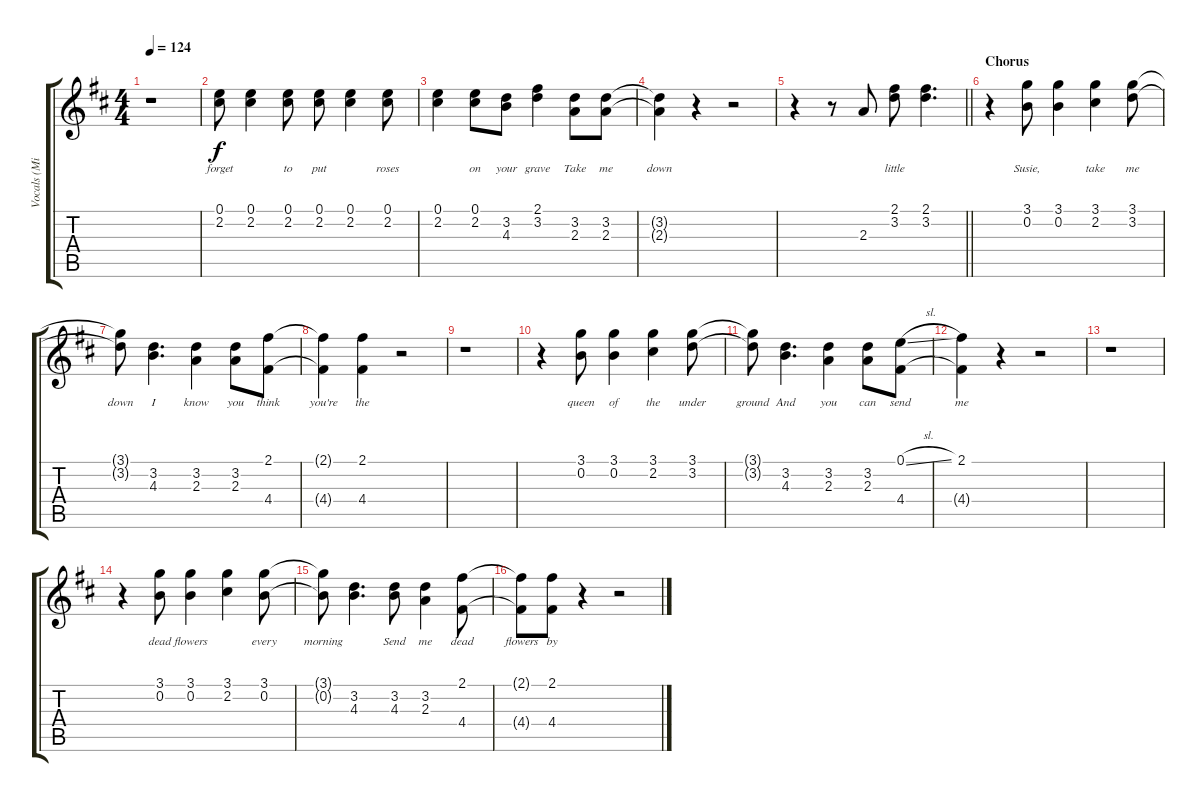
\track ("Vocals (Mick/Keith)" "Vocals (Mi") {instrument voiceoohs}
\staff {score tabs}
\tuning (E5 B4 G4 D4 A3 E3) {hide}
\ts (4 4)
\tempo 124
\clef g2
\ks d
r.1{dy f} |
(0.1 2.2).8{lyrics (0 "forget") lyrics (1 "") lyrics (2 "") lyrics (3 "") lyrics (4 "")} (0.1 2.2).4{lyrics (0 "") lyrics (1 "") lyrics (2 "") lyrics (3 "") lyrics (4 "")} (0.1 2.2).8{lyrics (0 "to") lyrics (1 "") lyrics (2 "") lyrics (3 "") lyrics (4 "")} (0.1 2.2).8{lyrics (0 "put") lyrics (1 "") lyrics (2 "") lyrics (3 "") lyrics (4 "")} (0.1 2.2).4{lyrics (0 "") lyrics (1 "") lyrics (2 "") lyrics (3 "") lyrics (4 "")} (0.1 2.2).8{lyrics (0 "roses") lyrics (1 "") lyrics (2 "") lyrics (3 "") lyrics (4 "")} |
(0.1 2.2).4{lyrics (0 "") lyrics (1 "") lyrics (2 "") lyrics (3 "") lyrics (4 "")} (0.1 2.2).8{lyrics (0 "on") lyrics (1 "") lyrics (2 "") lyrics (3 "") lyrics (4 "")} (3.2 4.3).8{lyrics (0 "your") lyrics (1 "") lyrics (2 "") lyrics (3 "") lyrics (4 "")} (2.1 3.2).4{lyrics (0 "grave") lyrics (1 "") lyrics (2 "") lyrics (3 "") lyrics (4 "")} (3.2 2.3).8{lyrics (0 "Take") lyrics (1 "") lyrics (2 "") lyrics (3 "") lyrics (4 "")} (3.2 2.3).8{lyrics (0 "me") lyrics (1 "") lyrics (2 "") lyrics (3 "") lyrics (4 "")} |
(3.2{t} 2.3{t}).4{lyrics (0 "down") lyrics (1 "") lyrics (2 "") lyrics (3 "") lyrics (4 "")} r.4 r.2 |
\barLineRight lightlight
r.4 r.8 2.3.8{lyrics (0 "") lyrics (1 "") lyrics (2 "") lyrics (3 "") lyrics (4 "")} (2.1 3.2).8{lyrics (0 "little") lyrics (1 "") lyrics (2 "") lyrics (3 "") lyrics (4 "")} (2.1 3.2).4{d lyrics (0 "") lyrics (1 "") lyrics (2 "") lyrics (3 "") lyrics (4 "")} |
\section ("" "Chorus")
r.4 (3.1 0.2).8{lyrics (0 "Susie,") lyrics (1 "") lyrics (2 "") lyrics (3 "") lyrics (4 "")} (3.1 0.2).4{lyrics (0 "") lyrics (1 "") lyrics (2 "") lyrics (3 "") lyrics (4 "")} (3.1 2.2).4{lyrics (0 "take") lyrics (1 "") lyrics (2 "") lyrics (3 "") lyrics (4 "")} (3.1 3.2).8{lyrics (0 "me") lyrics (1 "") lyrics (2 "") lyrics (3 "") lyrics (4 "")} |
(3.1{t} 3.2{t}).8{lyrics (0 "down") lyrics (1 "") lyrics (2 "") lyrics (3 "") lyrics (4 "")} (3.2 4.3).4{d lyrics (0 "I") lyrics (1 "") lyrics (2 "") lyrics (3 "") lyrics (4 "")} (3.2 2.3).4{lyrics (0 "know") lyrics (1 "") lyrics (2 "") lyrics (3 "") lyrics (4 "")} (3.2 2.3).8{lyrics (0 "you") lyrics (1 "") lyrics (2 "") lyrics (3 "") lyrics (4 "")} (2.1 4.4).8{lyrics (0 "think") lyrics (1 "") lyrics (2 "") lyrics (3 "") lyrics (4 "")} |
(2.1{t} 4.4{t}).4{lyrics (0 "you're") lyrics (1 "") lyrics (2 "") lyrics (3 "") lyrics (4 "")} (2.1 4.4).4{lyrics (0 "the") lyrics (1 "") lyrics (2 "") lyrics (3 "") lyrics (4 "")} r.2 |
r.1 |
r.4 (3.1 0.2).8{lyrics (0 "queen") lyrics (1 "") lyrics (2 "") lyrics (3 "") lyrics (4 "")} (3.1 0.2).4{lyrics (0 "of") lyrics (1 "") lyrics (2 "") lyrics (3 "") lyrics (4 "")} (3.1 2.2).4{lyrics (0 "the") lyrics (1 "") lyrics (2 "") lyrics (3 "") lyrics (4 "")} (3.1 3.2).8{lyrics (0 "under") lyrics (1 "") lyrics (2 "") lyrics (3 "") lyrics (4 "")} |
(3.1{t} 3.2{t}).8{lyrics (0 "ground") lyrics (1 "") lyrics (2 "") lyrics (3 "") lyrics (4 "")} (3.2 4.3).4{d lyrics (0 "And") lyrics (1 "") lyrics (2 "") lyrics (3 "") lyrics (4 "")} (3.2 2.3).4{lyrics (0 "you") lyrics (1 "") lyrics (2 "") lyrics (3 "") lyrics (4 "")} (3.2 2.3).8{lyrics (0 "can") lyrics (1 "") lyrics (2 "") lyrics (3 "") lyrics (4 "")} (0.1{sl} 4.4).8{lyrics (0 "send") lyrics (1 "") lyrics (2 "") lyrics (3 "") lyrics (4 "")} |
(2.1 4.4{t}).4{lyrics (0 "me") lyrics (1 "") lyrics (2 "") lyrics (3 "") lyrics (4 "")} r.4 r.2 |
r.1 |
r.4 (3.1 0.2).8{lyrics (0 "dead") lyrics (1 "") lyrics (2 "") lyrics (3 "") lyrics (4 "")} (3.1 0.2).4{lyrics (0 "flowers") lyrics (1 "") lyrics (2 "") lyrics (3 "") lyrics (4 "")} (3.1 2.2).4{lyrics (0 "") lyrics (1 "") lyrics (2 "") lyrics (3 "") lyrics (4 "")} (3.1 0.2).8{lyrics (0 "every") lyrics (1 "") lyrics (2 "") lyrics (3 "") lyrics (4 "")} |
(3.1{t} 0.2{t}).8{lyrics (0 "morning") lyrics (1 "") lyrics (2 "") lyrics (3 "") lyrics (4 "")} (3.2 4.3).4{d lyrics (0 "") lyrics (1 "") lyrics (2 "") lyrics (3 "") lyrics (4 "")} (3.2 4.3).8{lyrics (0 "Send") lyrics (1 "") lyrics (2 "") lyrics (3 "") lyrics (4 "")} (3.2 2.3).4{lyrics (0 "me") lyrics (1 "") lyrics (2 "") lyrics (3 "") lyrics (4 "")} (2.1 4.4).8{lyrics (0 "dead") lyrics (1 "") lyrics (2 "") lyrics (3 "") lyrics (4 "")} |
(2.1{t} 4.4{t}).8{lyrics (0 "flowers") lyrics (1 "") lyrics (2 "") lyrics (3 "") lyrics (4 "")} (2.1 4.4).8{lyrics (0 "by") lyrics (1 "") lyrics (2 "") lyrics (3 "") lyrics (4 "")} r.4 r.2
